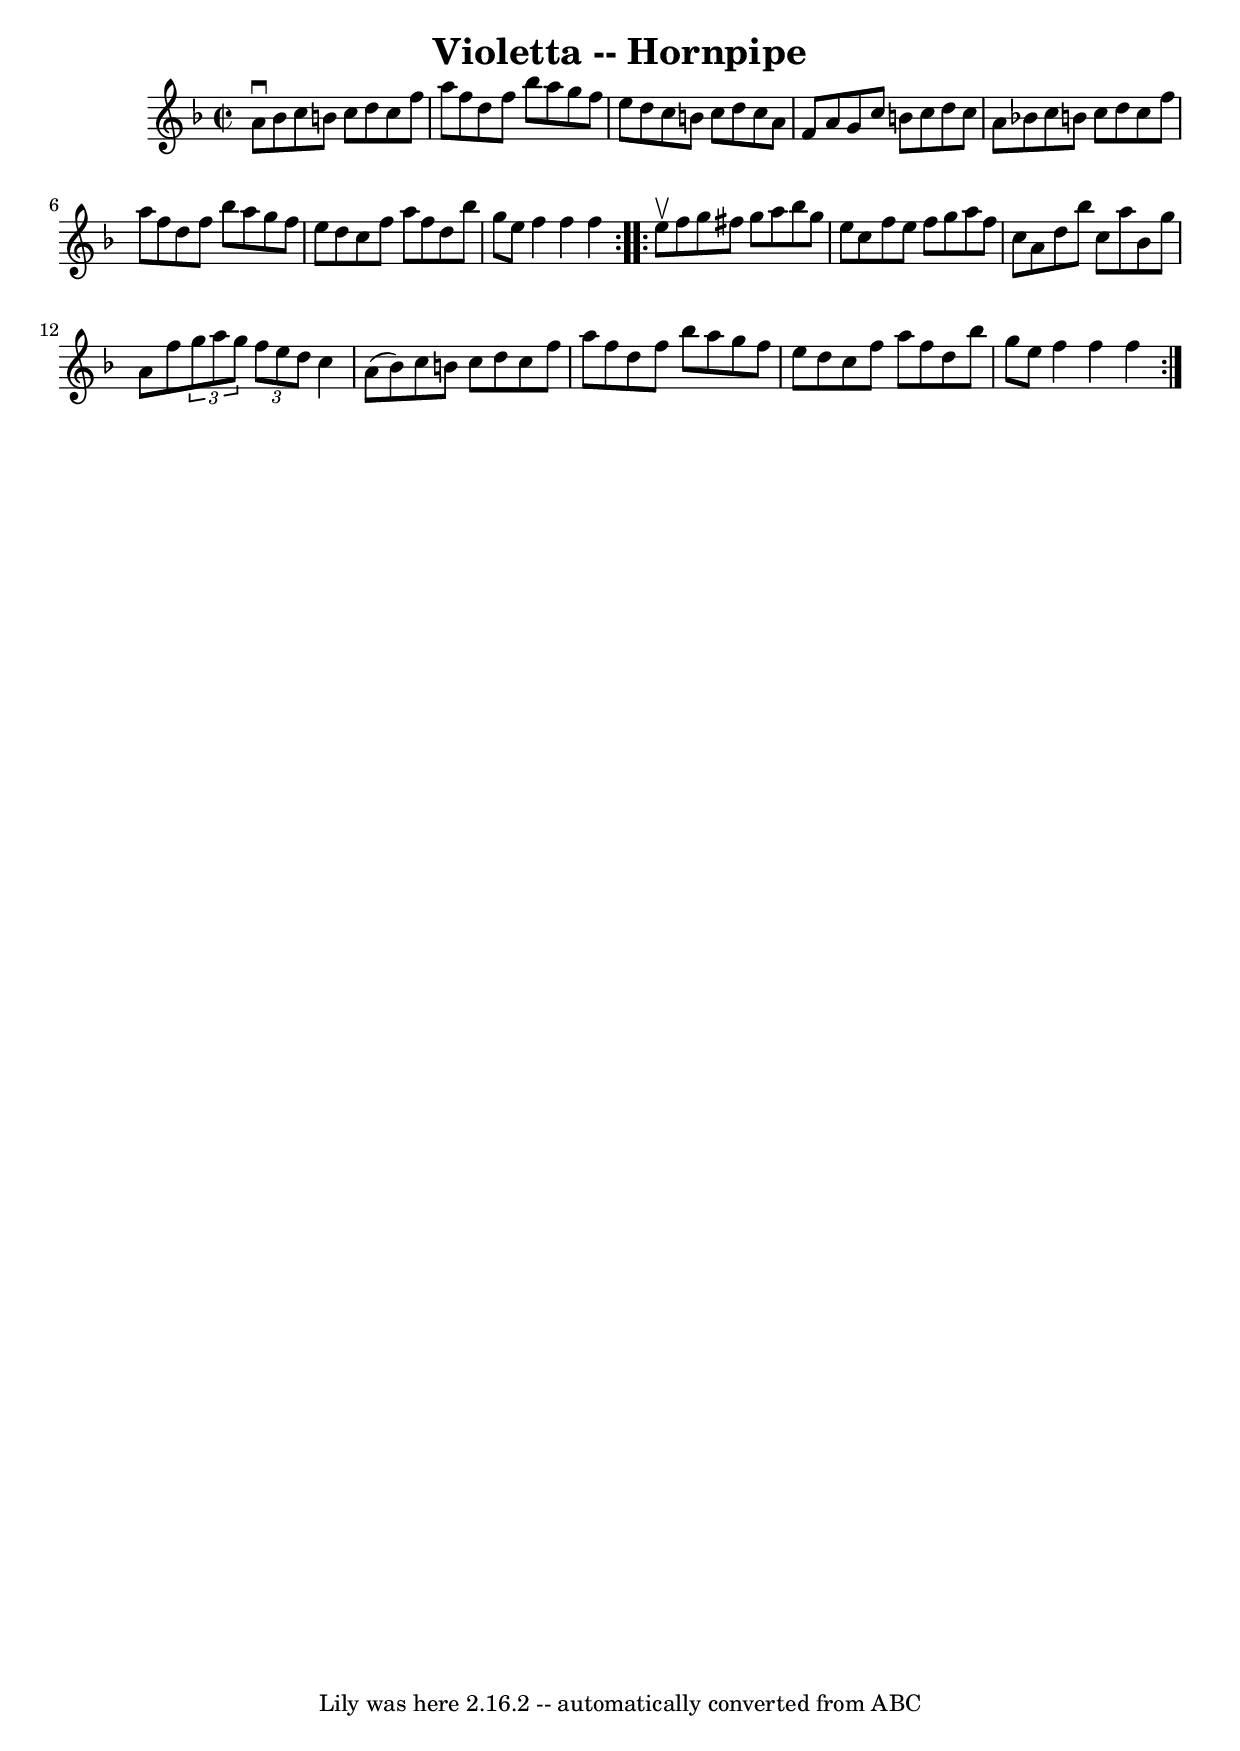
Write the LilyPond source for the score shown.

\version "2.7.40"
\include "Mammoth.ily"
\header {
	%% book = "Cole's 1000 Fiddle Tunes"
	crossRefNumber = "1"
	footnotes = ""
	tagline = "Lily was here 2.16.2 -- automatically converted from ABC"
	title = "Violetta -- Hornpipe"
}
voicedefault =  {
\set Score.defaultBarType = "empty"

\repeat volta 2 {
\override Staff.TimeSignature #'style = #'C
 \time 2/2 \key f \major a'8^\downbow bes'8  |
 c''8 b'8    
c''8 d''8 c''8 f''8 a''8 f''8  |
 d''8 f''8 bes''8 
 a''8 g''8 f''8 e''8 d''8  |
 c''8 b'8 c''8 d''8 
 c''8 a'8 f'8 a'8  |
 g'8 c''8 b'8 c''8 d''8    
c''8 a'8 bes'!8  |
 c''8 b'8 c''8 d''8 c''8 f''8 
 a''8 f''8  |
 d''8 f''8 bes''8 a''8 g''8 f''8    
e''8 d''8  |
 c''8 f''8 a''8 f''8 d''8 bes''8 g''8 
 e''8  |
 f''4 f''4 f''4  }     \repeat volta 2 { e''8 
^\upbow f''8  |
 g''8 fis''8 g''8 a''8 bes''8 g''8    
e''8 c''8  |
 f''8 e''8 f''8 g''8 a''8 f''8 c''8   
 a'8  |
 d''8 bes''8 c''8 a''8 bes'8 g''8 a'8 f''8 
 |
 \times 2/3 { g''8 a''8 g''8  }   \times 2/3 { f''8 e''8  
 d''8  } c''4 a'8 (bes'8) |
 c''8 b'8 c''8 d''8  
 c''8 f''8 a''8 f''8  |
 d''8 f''8 bes''8 a''8    
g''8 f''8 e''8 d''8  |
 c''8 f''8 a''8 f''8 d''8   
 bes''8 g''8 e''8  |
 f''4 f''4 f''4  }   
}

\score{
    <<

	\context Staff="default"
	{
	    \voicedefault 
	}

    >>
	\layout {
	}
	\midi {}
}
